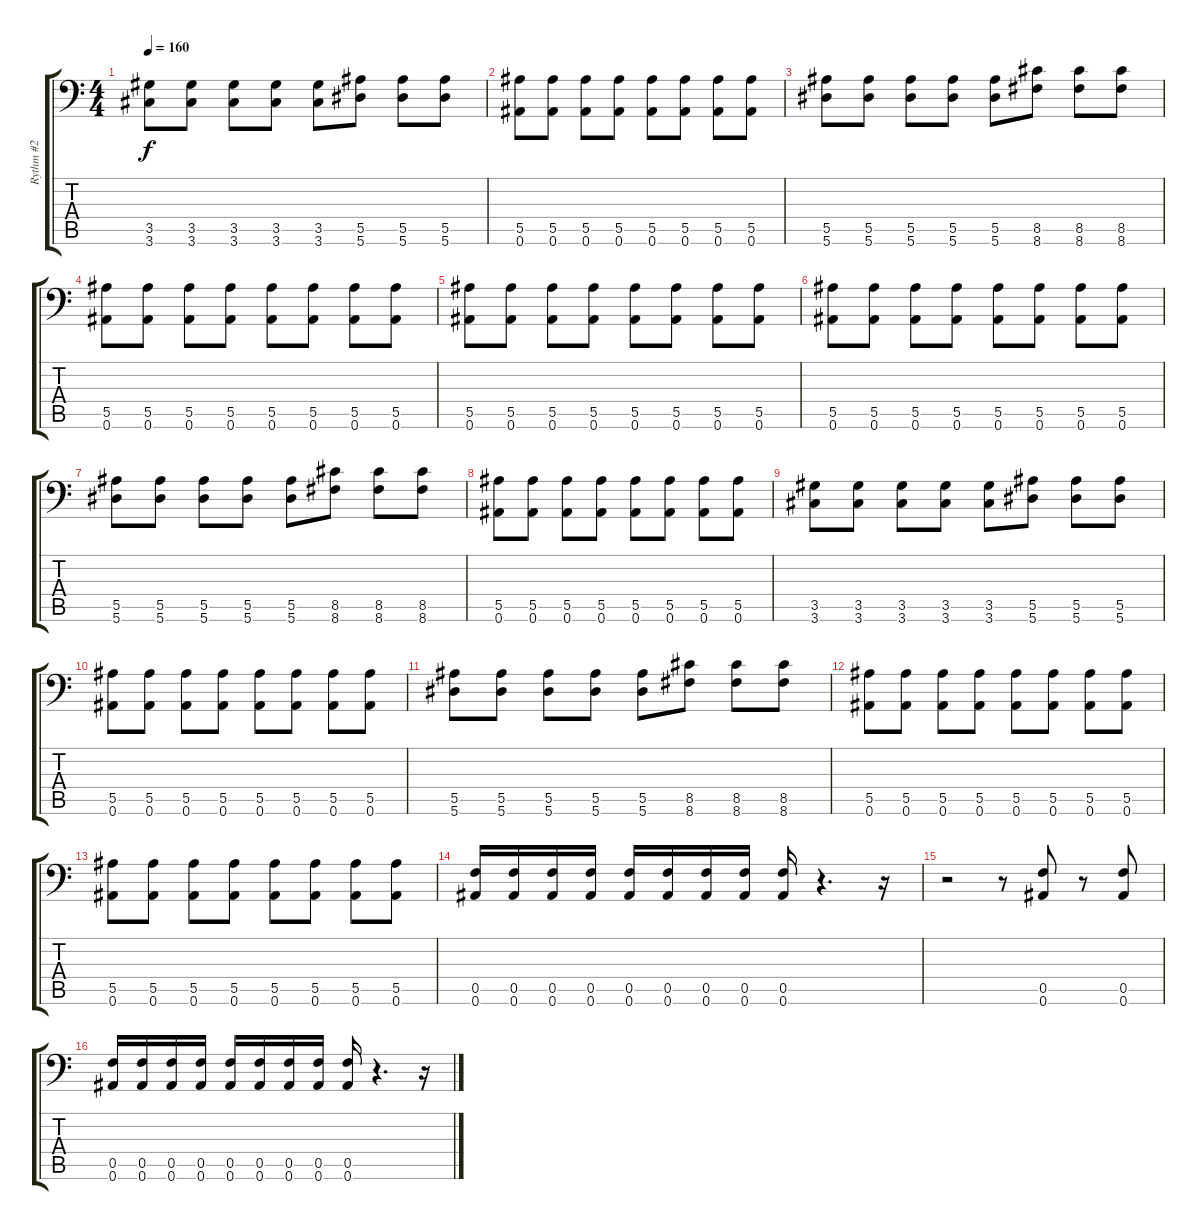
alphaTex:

\track ("Rythm #2" "Rythm #2") {instrument distortionguitar}
\staff {score tabs}
\tuning (C4 G3 Eb3 Bb2 F2 Bb1) {hide}
\ts (4 4)
\tempo 160
\clef f4
\ks c
(3.5 3.6).8{dy f} (3.5 3.6).8 (3.5 3.6).8 (3.5 3.6).8 (3.5 3.6).8 (5.5 5.6).8 (5.5 5.6).8 (5.5 5.6).8 |
(5.5 0.6).8 (5.5 0.6).8 (5.5 0.6).8 (5.5 0.6).8 (5.5 0.6).8 (5.5 0.6).8 (5.5 0.6).8 (5.5 0.6).8 |
(5.5 5.6).8 (5.5 5.6).8 (5.5 5.6).8 (5.5 5.6).8 (5.5 5.6).8 (8.5 8.6).8 (8.5 8.6).8 (8.5 8.6).8 |
(5.5 0.6).8 (5.5 0.6).8 (5.5 0.6).8 (5.5 0.6).8 (5.5 0.6).8 (5.5 0.6).8 (5.5 0.6).8 (5.5 0.6).8 |
(5.5 0.6).8 (5.5 0.6).8 (5.5 0.6).8 (5.5 0.6).8 (5.5 0.6).8 (5.5 0.6).8 (5.5 0.6).8 (5.5 0.6).8 |
(5.5 0.6).8 (5.5 0.6).8 (5.5 0.6).8 (5.5 0.6).8 (5.5 0.6).8 (5.5 0.6).8 (5.5 0.6).8 (5.5 0.6).8 |
(5.5 5.6).8 (5.5 5.6).8 (5.5 5.6).8 (5.5 5.6).8 (5.5 5.6).8 (8.5 8.6).8 (8.5 8.6).8 (8.5 8.6).8 |
(5.5 0.6).8 (5.5 0.6).8 (5.5 0.6).8 (5.5 0.6).8 (5.5 0.6).8 (5.5 0.6).8 (5.5 0.6).8 (5.5 0.6).8 |
(3.5 3.6).8 (3.5 3.6).8 (3.5 3.6).8 (3.5 3.6).8 (3.5 3.6).8 (5.5 5.6).8 (5.5 5.6).8 (5.5 5.6).8 |
(5.5 0.6).8 (5.5 0.6).8 (5.5 0.6).8 (5.5 0.6).8 (5.5 0.6).8 (5.5 0.6).8 (5.5 0.6).8 (5.5 0.6).8 |
(5.5 5.6).8 (5.5 5.6).8 (5.5 5.6).8 (5.5 5.6).8 (5.5 5.6).8 (8.5 8.6).8 (8.5 8.6).8 (8.5 8.6).8 |
(5.5 0.6).8 (5.5 0.6).8 (5.5 0.6).8 (5.5 0.6).8 (5.5 0.6).8 (5.5 0.6).8 (5.5 0.6).8 (5.5 0.6).8 |
(5.5 0.6).8 (5.5 0.6).8 (5.5 0.6).8 (5.5 0.6).8 (5.5 0.6).8 (5.5 0.6).8 (5.5 0.6).8 (5.5 0.6).8 |
(0.5 0.6).16 (0.5 0.6).16 (0.5 0.6).16 (0.5 0.6).16 (0.5 0.6).16 (0.5 0.6).16 (0.5 0.6).16 (0.5 0.6).16 (0.5 0.6).16 r.4{d} r.16 |
r.2 r.8 (0.5 0.6).8 r.8 (0.5 0.6).8 |
(0.5 0.6).16 (0.5 0.6).16 (0.5 0.6).16 (0.5 0.6).16 (0.5 0.6).16 (0.5 0.6).16 (0.5 0.6).16 (0.5 0.6).16 (0.5 0.6).16 r.4{d} r.16
